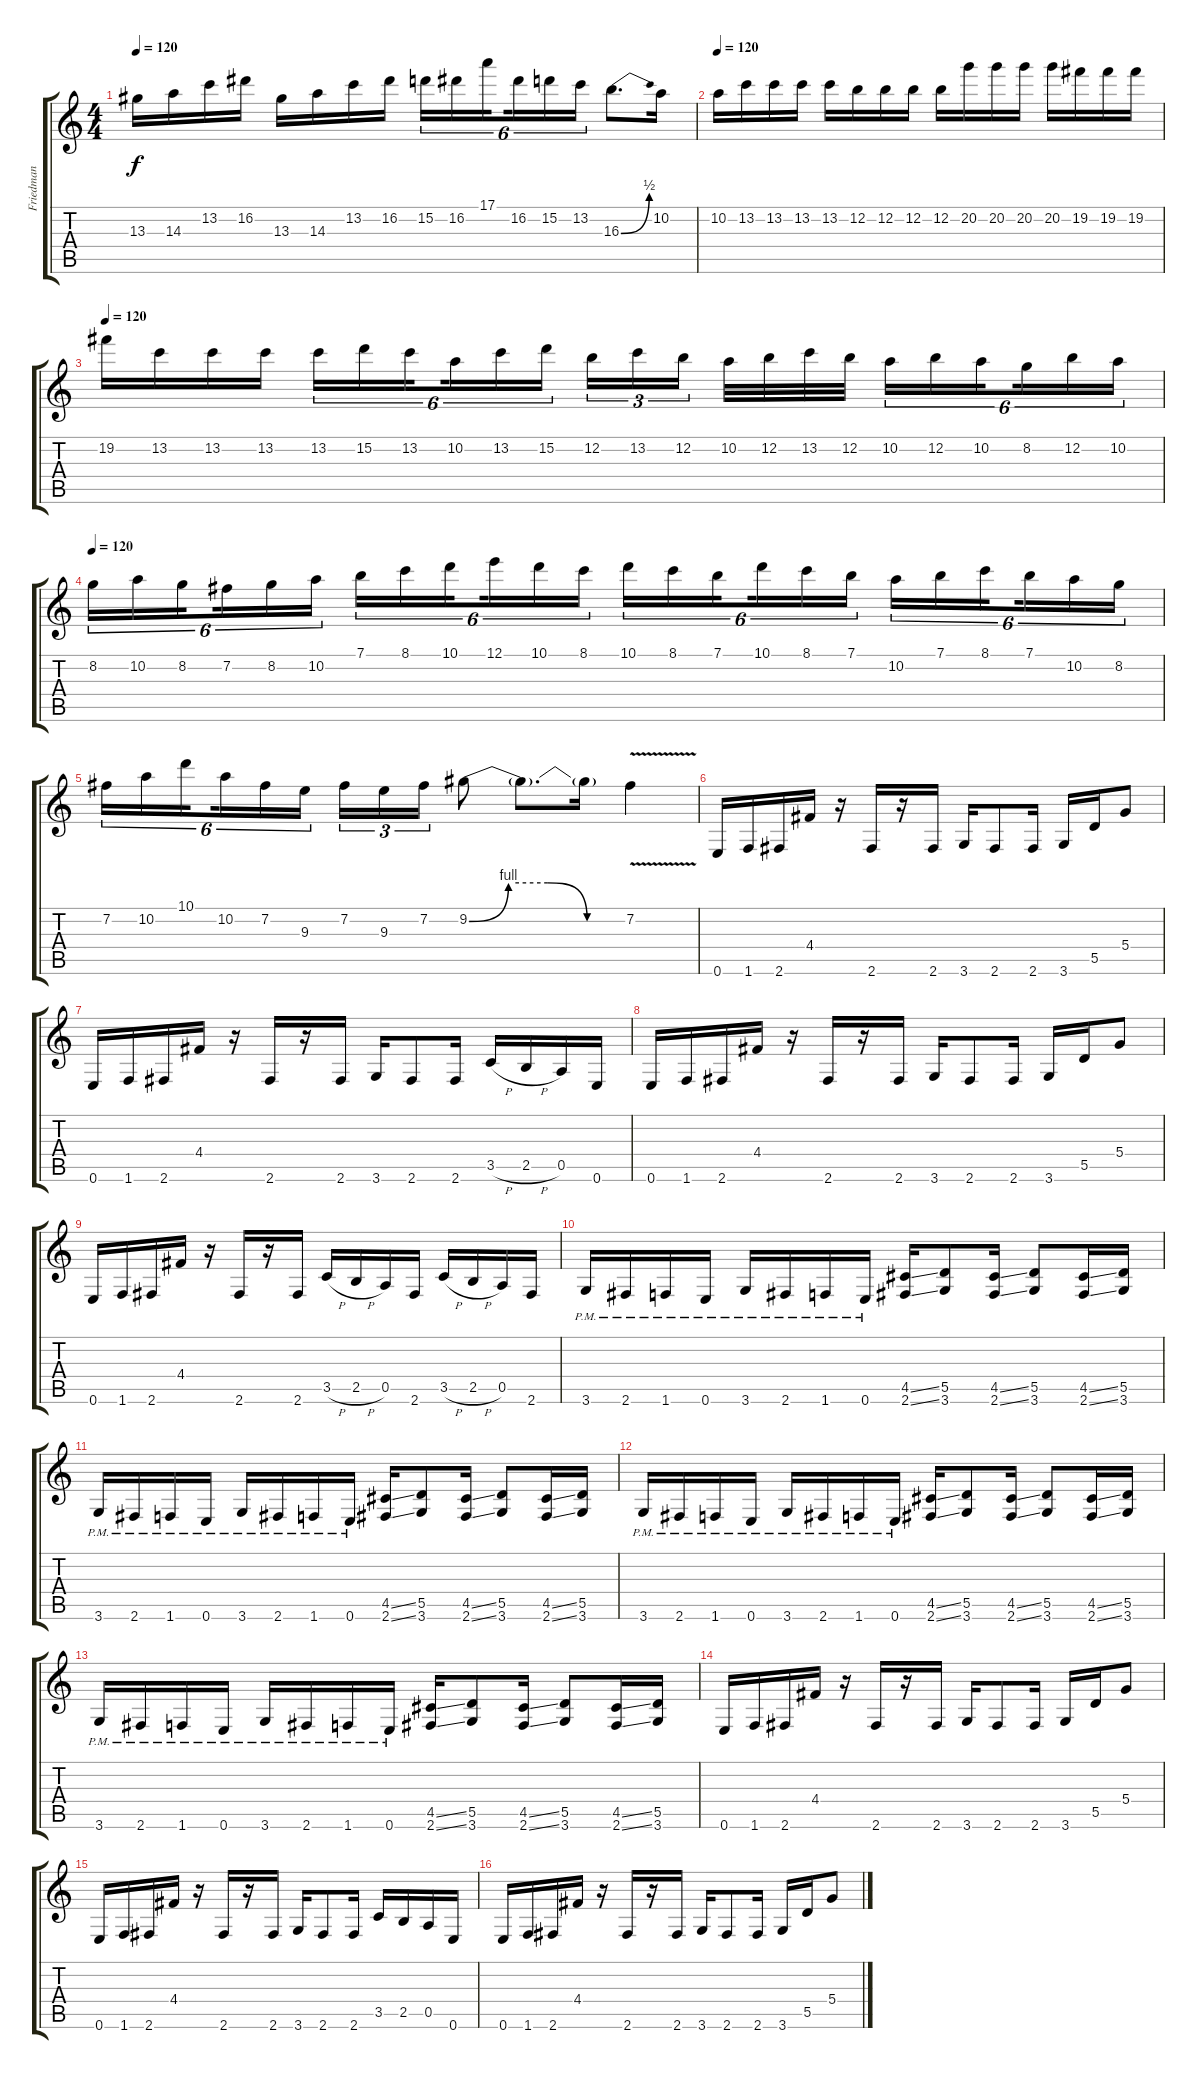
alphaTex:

\track ("Friedman" "Friedman") {instrument distortionguitar}
\staff {score tabs}
\tuning (E4 B3 G3 D3 A2 E2) {hide}
\ts (4 4)
\tempo 120
\clef g2
\ks c
13.3.16{dy f} 14.3.16 13.2.16 16.2.16 13.3.16 14.3.16 13.2.16 16.2.16 15.2.16{tu (6 4)} 16.2.16{tu (6 4)} 17.1.16{tu (6 4) beam splitsecondary} 16.2.16{tu (6 4)} 15.2.16{tu (6 4)} 13.2.16{tu (6 4)} 16.3{be (bend 0 0 60 2)}.8{d} 10.2.16 |
\tempo 120
10.2.16 13.2.16 13.2.16 13.2.16 13.2.16 12.2.16 12.2.16 12.2.16 12.2.16 20.2.16 20.2.16 20.2.16 20.2.16 19.2.16 19.2.16 19.2.16 |
\tempo 120
19.2.16 13.2.16 13.2.16 13.2.16 13.2.16{tu (6 4)} 15.2.16{tu (6 4)} 13.2.16{tu (6 4) beam splitsecondary} 10.2.16{tu (6 4)} 13.2.16{tu (6 4)} 15.2.16{tu (6 4)} 12.2.16{tu (3 2)} 13.2.16{tu (3 2)} 12.2.16{tu (3 2) beam splitsecondary} 10.2.32 12.2.32 13.2.32 12.2.32 10.2.16{tu (6 4)} 12.2.16{tu (6 4)} 10.2.16{tu (6 4) beam splitsecondary} 8.2.16{tu (6 4)} 12.2.16{tu (6 4)} 10.2.16{tu (6 4)} |
\tempo 120
8.2.16{tu (6 4)} 10.2.16{tu (6 4)} 8.2.16{tu (6 4) beam splitsecondary} 7.2.16{tu (6 4)} 8.2.16{tu (6 4)} 10.2.16{tu (6 4)} 7.1.16{tu (6 4)} 8.1.16{tu (6 4)} 10.1.16{tu (6 4) beam splitsecondary} 12.1.16{tu (6 4)} 10.1.16{tu (6 4)} 8.1.16{tu (6 4)} 10.1.16{tu (6 4)} 8.1.16{tu (6 4)} 7.1.16{tu (6 4) beam splitsecondary} 10.1.16{tu (6 4)} 8.1.16{tu (6 4)} 7.1.16{tu (6 4)} 10.2.16{tu (6 4)} 7.1.16{tu (6 4)} 8.1.16{tu (6 4) beam splitsecondary} 7.1.16{tu (6 4)} 10.2.16{tu (6 4)} 8.2.16{tu (6 4)} |
7.2.16{tu (6 4)} 10.2.16{tu (6 4)} 10.1.16{tu (6 4) beam splitsecondary} 10.2.16{tu (6 4)} 7.2.16{tu (6 4)} 9.3.16{tu (6 4)} 7.2.16{tu (3 2)} 9.3.16{tu (3 2)} 7.2.16{tu (3 2)} 9.2{be (custom 0 0 15 4 30 4 45 0 60 0)}.8 9.2{t}.8{d} 9.2{t}.16 7.2{v}.4 |
0.6.16 1.6.16 2.6.16 4.4.16 r.16 2.6.16 r.16 2.6.16 3.6.16 2.6.8 2.6.16 3.6.16 5.5.16 5.4.8 |
0.6.16 1.6.16 2.6.16 4.4.16 r.16 2.6.16 r.16 2.6.16 3.6.16 2.6.8 2.6.16 3.5{h}.16 2.5{h}.16 0.5.16 0.6.16 |
0.6.16 1.6.16 2.6.16 4.4.16 r.16 2.6.16 r.16 2.6.16 3.6.16 2.6.8 2.6.16 3.6.16 5.5.16 5.4.8 |
0.6.16 1.6.16 2.6.16 4.4.16 r.16 2.6.16 r.16 2.6.16 3.5{h}.16 2.5{h}.16 0.5.16 2.6.16 3.5{h}.16 2.5{h}.16 0.5.16 2.6.16 |
3.6{pm}.16 2.6{pm}.16 1.6{pm}.16 0.6{pm}.16 3.6{pm}.16 2.6{pm}.16 1.6{pm}.16 0.6{pm}.16 (4.5{ss} 2.6{ss}).16 (5.5 3.6).8 (4.5{ss} 2.6{ss}).16 (5.5 3.6).8 (4.5{ss} 2.6{ss}).16 (5.5 3.6).16 |
3.6{pm}.16 2.6{pm}.16 1.6{pm}.16 0.6{pm}.16 3.6{pm}.16 2.6{pm}.16 1.6{pm}.16 0.6{pm}.16 (4.5{ss} 2.6{ss}).16 (5.5 3.6).8 (4.5{ss} 2.6{ss}).16 (5.5 3.6).8 (4.5{ss} 2.6{ss}).16 (5.5 3.6).16 |
3.6{pm}.16 2.6{pm}.16 1.6{pm}.16 0.6{pm}.16 3.6{pm}.16 2.6{pm}.16 1.6{pm}.16 0.6{pm}.16 (4.5{ss} 2.6{ss}).16 (5.5 3.6).8 (4.5{ss} 2.6{ss}).16 (5.5 3.6).8 (4.5{ss} 2.6{ss}).16 (5.5 3.6).16 |
3.6{pm}.16 2.6{pm}.16 1.6{pm}.16 0.6{pm}.16 3.6{pm}.16 2.6{pm}.16 1.6{pm}.16 0.6{pm}.16 (4.5{ss} 2.6{ss}).16 (5.5 3.6).8 (4.5{ss} 2.6{ss}).16 (5.5 3.6).8 (4.5{ss} 2.6{ss}).16 (5.5 3.6).16 |
0.6.16 1.6.16 2.6.16 4.4.16 r.16 2.6.16 r.16 2.6.16 3.6.16 2.6.8 2.6.16 3.6.16 5.5.16 5.4.8 |
0.6.16 1.6.16 2.6.16 4.4.16 r.16 2.6.16 r.16 2.6.16 3.6.16 2.6.8 2.6.16 3.5.16 2.5.16 0.5.16 0.6.16 |
0.6.16 1.6.16 2.6.16 4.4.16 r.16 2.6.16 r.16 2.6.16 3.6.16 2.6.8 2.6.16 3.6.16 5.5.16 5.4.8
